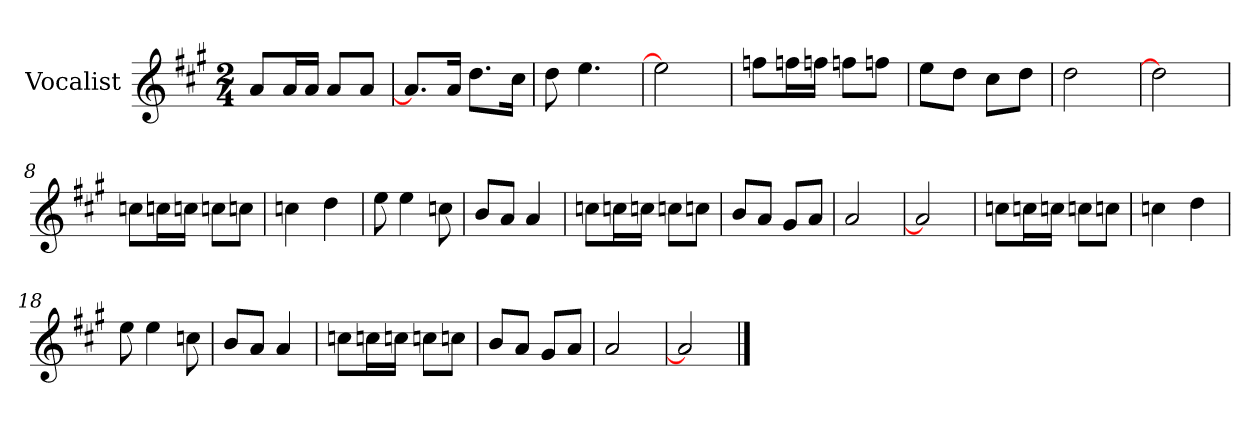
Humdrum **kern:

**kern
*part1
*staff1
*I"Vocalist
*k[f#c#g#]
*A:
*M2/4
=
8aL
16aL
16aJJ
8aL
8aJ
=1
8.aL]
16aJk
8.ddL
16cc#Jk
=2
8dd
4.ee
=3
2ee]
=4
8ffnL
16ffnL
16ffnJJ
8ffnL
8ffnJ
=5
8eeL
8ddJ
8cc#L
8ddJ
=6
2dd
=7
2dd]
=8
8ccnL
16ccnL
16ccnJJ
8ccnL
8ccnJ
=9
4ccn
4dd
=10
8ee
4ee
8ccn
=11
8bL
8aJ
4a
=12
8ccnL
16ccnL
16ccnJJ
8ccnL
8ccnJ
=13
8bL
8aJ
8g#L
8aJ
=14
2a
=15
2a]
=16
8ccnL
16ccnL
16ccnJJ
8ccnL
8ccnJ
=17
4ccn
4dd
=18
8ee
4ee
8ccn
=19
8bL
8aJ
4a
=20
8ccnL
16ccnL
16ccnJJ
8ccnL
8ccnJ
=21
8bL
8aJ
8g#L
8aJ
=22
2a
=23
2a]
==
*-
